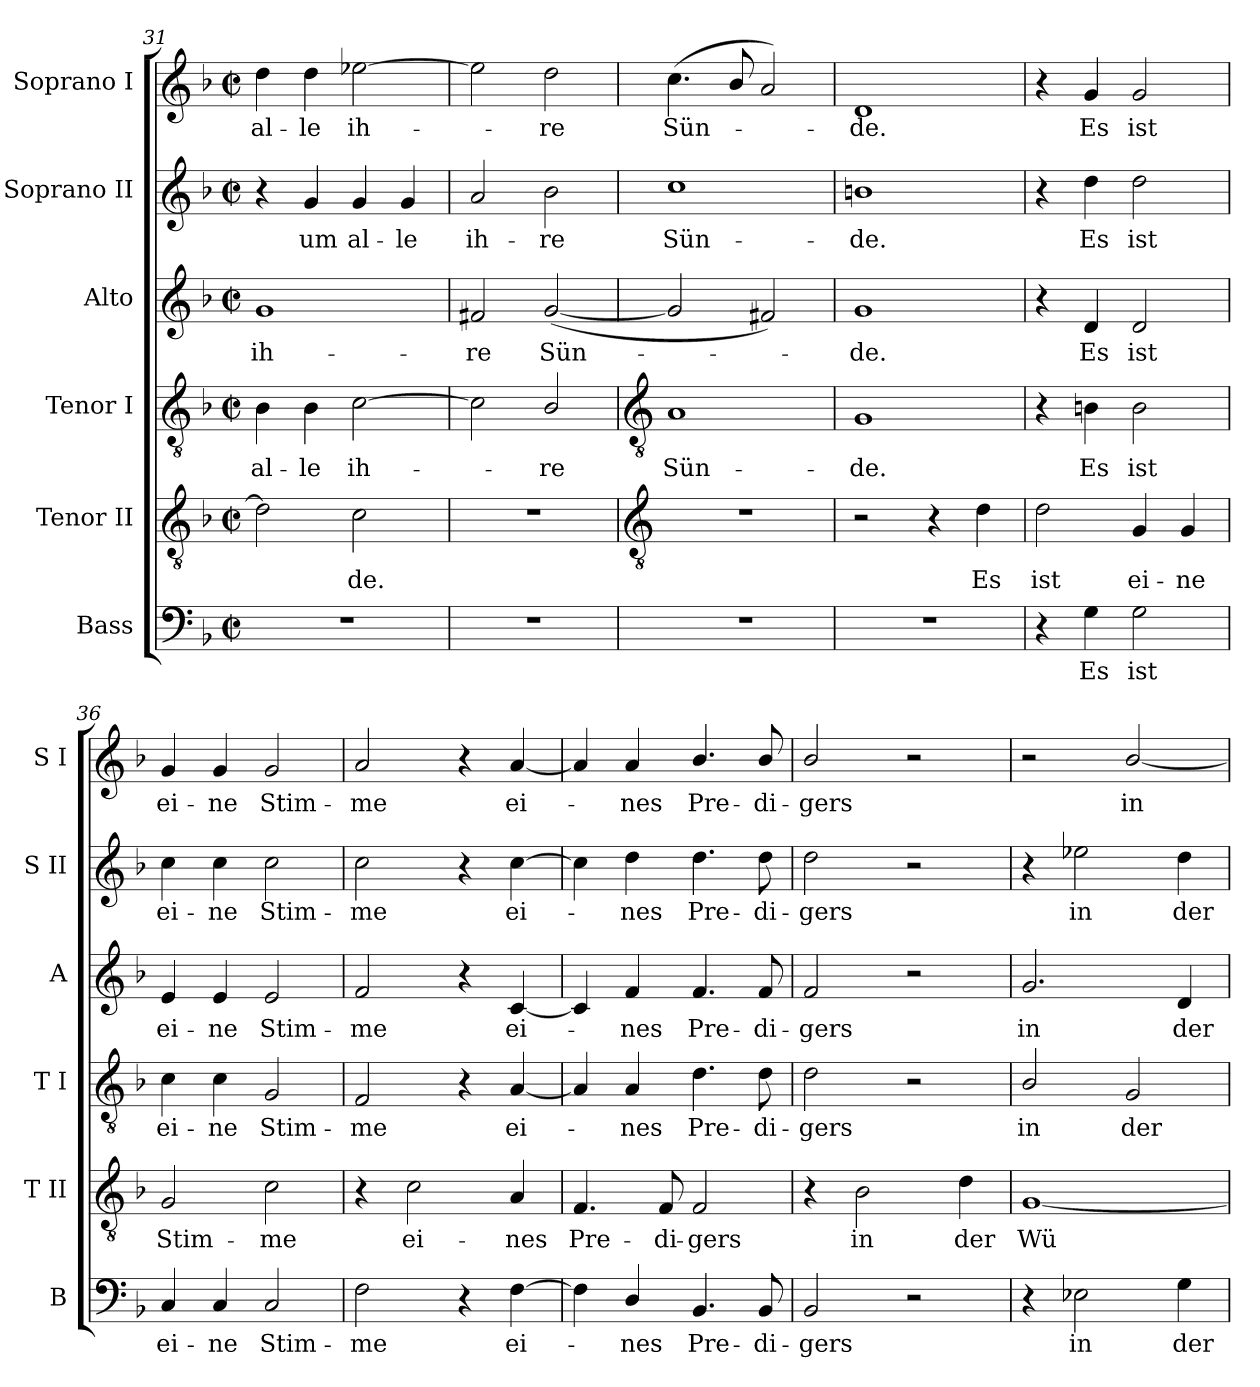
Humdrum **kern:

**kern	**text	**kern	**text	**kern	**text	**kern	**text	**kern	**text	**kern	**text
*part6	*part6	*part5	*part5	*part4	*part4	*part3	*part3	*part2	*part2	*part1	*part1
*staff6	*staff6	*staff5	*staff5	*staff4	*staff4	*staff3	*staff3	*staff2	*staff2	*staff1	*staff1
*I"Bass	*	*I"Tenor II	*	*I"Tenor I	*	*I"Alto	*	*I"Soprano II	*	*I"Soprano I	*
*I'B	*	*I'T II	*	*I'T I	*	*I'A	*	*I'S II	*	*I'S I	*
*clefF4	*	*clefGv2	*	*clefGv2	*	*clefG2	*	*clefG2	*	*clefG2	*
*k[b-]	*	*k[b-]	*	*k[b-]	*	*k[b-]	*	*k[b-]	*	*k[b-]	*
*F:	*	*F:	*	*F:	*	*F:	*	*F:	*	*F:	*
*M2/2	*	*M2/2	*	*M2/2	*	*M2/2	*	*M2/2	*	*M2/2	*
*met(c|)	*	*met(c|)	*	*met(c|)	*	*met(c|)	*	*met(c|)	*	*met(c|)	*
=31	=31	=31	=31	=31	=31	=31	=31	=31	=31	=31	=31
!	!	!	!	!	!LO:LY:b	!	!LO:LY:b	!	!	!	!LO:LY:b
1r	.	2d]	.	4B-	al-	1g	ih-	4r	.	4dd	al-
!	!	!	!	!	!LO:LY:b	!	!	!	!LO:LY:b	!	!LO:LY:b
.	.	.	.	4B-	-le	.	.	4g	um	4dd	-le
!	!	!	!LO:LY:b	!	!LO:LY:b	!	!	!	!LO:LY:b	!	!LO:LY:b
.	.	2c	de.	[2c	ih-	.	.	4g	al-	[2ee-X	ih-
!	!	!	!	!	!	!	!	!	!LO:LY:b	!	!
.	.	.	.	.	.	.	.	4g	-le	.	.
=32	=32	=32	=32	=32	=32	=32	=32	=32	=32	=32	=32
!	!	!	!	!	!	!	!LO:LY:b	!	!LO:LY:b	!	!
1r	.	1r	.	2c]	.	2f#X	-re	2a	ih-	2ee-]	.
!	!	!	!	!	!LO:LY:b	!	!LO:LY:b	!	!LO:LY:b	!	!LO:LY:b
.	.	.	.	2B-/	re	(<[2g	Sün-	2b-	-re	2dd	re
!!LO:LB:g=z
=33	=33	=33	=33	=33	=33	=33	=33	=33	=33	=33	=33
*	*	*clefGv2	*	*clefGv2	*	*	*	*	*	*	*
!	!	!	!	!	!LO:LY:b	!	!	!	!LO:LY:b	!	!LO:LY:b
1r	.	1r	.	1A	Sün-	2g]	.	1cc	Sün-	(<4.cc	Sün-
.	.	.	.	.	.	.	.	.	.	8b-/	.
.	.	.	.	.	.	2f#X)	.	.	.	2a)	.
=34	=34	=34	=34	=34	=34	=34	=34	=34	=34	=34	=34
!	!	!	!	!	!LO:LY:b	!	!LO:LY:b	!	!LO:LY:b	!	!LO:LY:b
1r	.	2r	.	1G	-de.	1g	de.	1bn	-de.	1d	de.
.	.	4r	.	.	.	.	.	.	.	.	.
!	!	!	!LO:LY:b	!	!	!	!	!	!	!	!
.	.	4d	Es	.	.	.	.	.	.	.	.
=35	=35	=35	=35	=35	=35	=35	=35	=35	=35	=35	=35
!	!	!	!LO:LY:b	!	!	!	!	!	!	!	!
4r	.	2d	ist	4r	.	4r	.	4r	.	4r	.
!	!LO:LY:b	!	!	!	!LO:LY:b	!	!LO:LY:b	!	!LO:LY:b	!	!LO:LY:b
4G	Es	.	.	4Bn	Es	4d	Es	4dd	Es	4g	Es
!	!LO:LY:b	!	!LO:LY:b	!	!LO:LY:b	!	!LO:LY:b	!	!LO:LY:b	!	!LO:LY:b
2G	ist	4G	ei-	2B	ist	2d	ist	2dd	ist	2g	ist
!	!	!	!LO:LY:b	!	!	!	!	!	!	!	!
.	.	4G	-ne	.	.	.	.	.	.	.	.
=36	=36	=36	=36	=36	=36	=36	=36	=36	=36	=36	=36
!	!LO:LY:b	!	!LO:LY:b	!	!LO:LY:b	!	!LO:LY:b	!	!LO:LY:b	!	!LO:LY:b
4C	ei-	2G	Stim-	4c	ei-	4e	ei-	4cc	ei-	4g	ei-
!	!LO:LY:b	!	!	!	!LO:LY:b	!	!LO:LY:b	!	!LO:LY:b	!	!LO:LY:b
4C	-ne	.	.	4c	-ne	4e	-ne	4cc	-ne	4g	-ne
!	!LO:LY:b	!	!LO:LY:b	!	!LO:LY:b	!	!LO:LY:b	!	!LO:LY:b	!	!LO:LY:b
2C	Stim-	2c	-me	2G	Stim-	2e	Stim-	2cc	Stim-	2g	Stim-
=37	=37	=37	=37	=37	=37	=37	=37	=37	=37	=37	=37
!	!LO:LY:b	!	!	!	!LO:LY:b	!	!LO:LY:b	!	!LO:LY:b	!	!LO:LY:b
2F	-me	4r	.	2F	-me	2f	-me	2cc	-me	2a	-me
!	!	!	!LO:LY:b	!	!	!	!	!	!	!	!
.	.	2c	ei-	.	.	.	.	.	.	.	.
4r	.	.	.	4r	.	4r	.	4r	.	4r	.
!	!LO:LY:b	!	!LO:LY:b	!	!LO:LY:b	!	!LO:LY:b	!	!LO:LY:b	!	!LO:LY:b
[4F	ei-	4A	-nes	[4A	ei-	[4c	ei-	[4cc	ei-	[4a	ei-
=38	=38	=38	=38	=38	=38	=38	=38	=38	=38	=38	=38
!	!	!	!LO:LY:b	!	!	!	!	!	!	!	!
4F]	.	4.F	Pre-	4A]	.	4c]	.	4cc]	.	4a]	.
!	!LO:LY:b	!	!	!	!LO:LY:b	!	!LO:LY:b	!	!LO:LY:b	!	!LO:LY:b
4D/	nes	.	.	4A	nes	4f	nes	4dd	nes	4a	nes
!	!	!	!LO:LY:b	!	!	!	!	!	!	!	!
.	.	8F	-di-	.	.	.	.	.	.	.	.
!	!LO:LY:b	!	!LO:LY:b	!	!LO:LY:b	!	!LO:LY:b	!	!LO:LY:b	!	!LO:LY:b
4.BB-	Pre-	2F	-gers	4.d	Pre-	4.f	Pre-	4.dd	Pre-	4.b-/	Pre-
!	!LO:LY:b	!	!	!	!LO:LY:b	!	!LO:LY:b	!	!LO:LY:b	!	!LO:LY:b
8BB-	-di-	.	.	8d	-di-	8f	-di-	8dd	-di-	8b-/	-di-
=39	=39	=39	=39	=39	=39	=39	=39	=39	=39	=39	=39
!	!LO:LY:b	!	!	!	!LO:LY:b	!	!LO:LY:b	!	!LO:LY:b	!	!LO:LY:b
2BB-	-gers	4r	.	2d	-gers	2f	-gers	2dd	-gers	2b-/	-gers
!	!	!	!LO:LY:b	!	!	!	!	!	!	!	!
.	.	2B-	in	.	.	.	.	.	.	.	.
2r	.	.	.	2r	.	2r	.	2r	.	2r	.
!	!	!	!LO:LY:b	!	!	!	!	!	!	!	!
.	.	4d	der	.	.	.	.	.	.	.	.
=40	=40	=40	=40	=40	=40	=40	=40	=40	=40	=40	=40
!	!	!	!LO:LY:b	!	!LO:LY:b	!	!LO:LY:b	!	!	!	!
4r	.	[1G	Wü-	2B-/	in	2.g	in	4r	.	2r	.
!	!LO:LY:b	!	!	!	!	!	!	!	!LO:LY:b	!	!
2E-X	in	.	.	.	.	.	.	2ee-X	in	.	.
!	!	!	!	!	!LO:LY:b	!	!	!	!	!	!LO:LY:b
.	.	.	.	2G	der	.	.	.	.	[2b-/	in
!	!LO:LY:b	!	!	!	!	!	!LO:LY:b	!	!LO:LY:b	!	!
4G	der	.	.	.	.	4d	der	4dd	der	.	.
=	=	=	=	=	=	=	=	=	=	=	=
*-	*-	*-	*-	*-	*-	*-	*-	*-	*-	*-	*-
